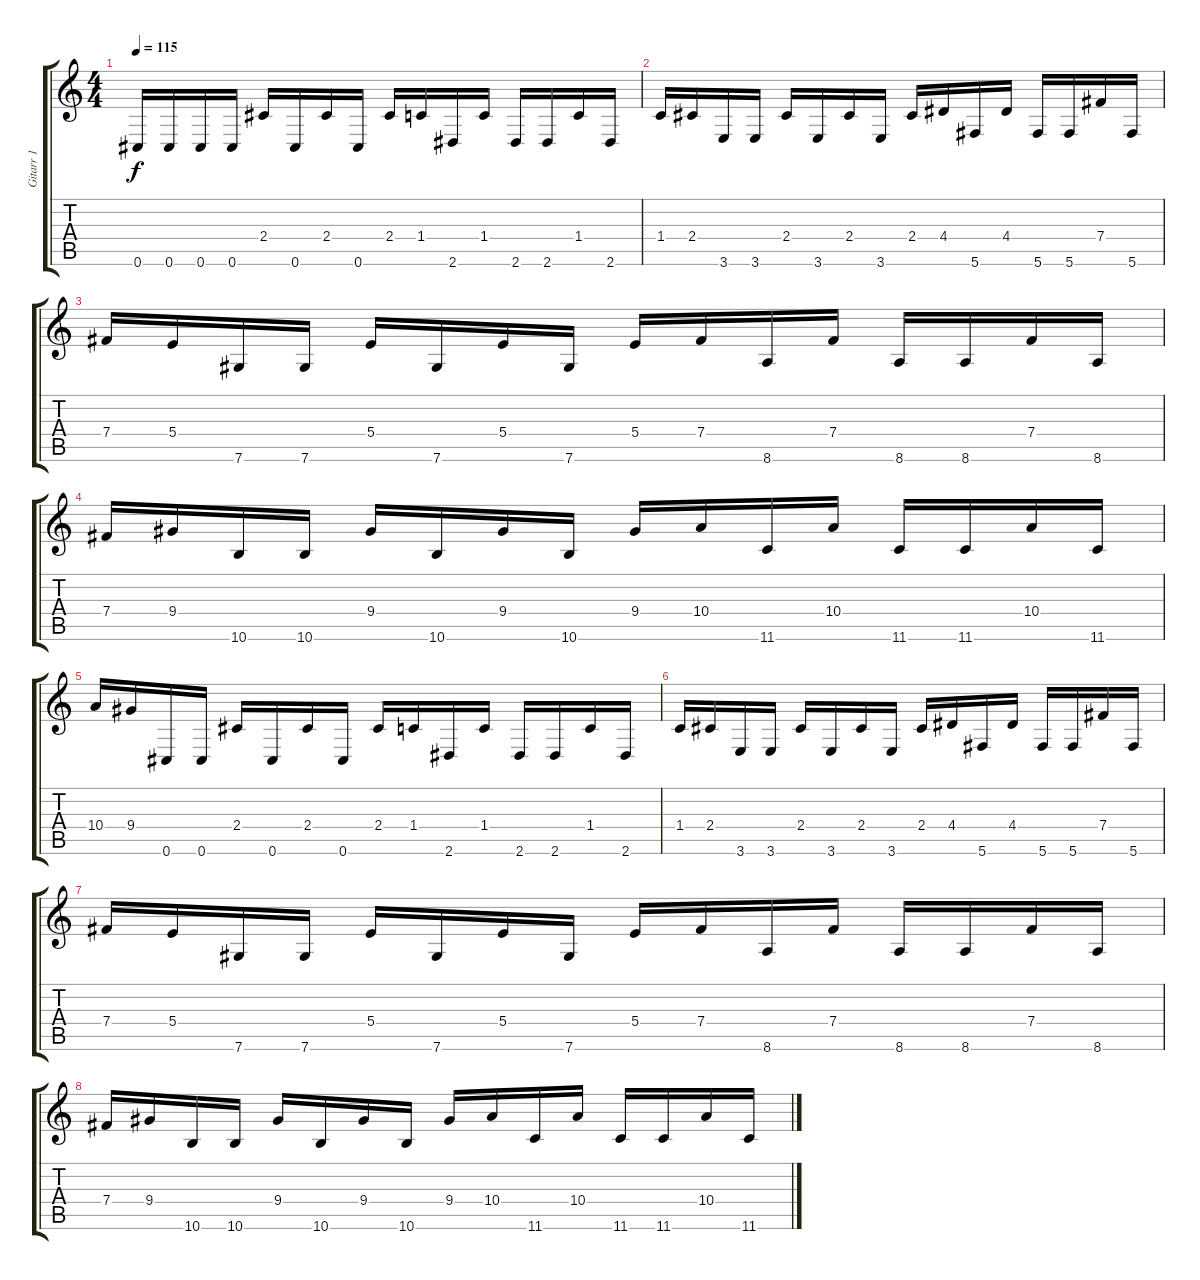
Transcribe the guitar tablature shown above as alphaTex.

\track ("Gitarr 1" "Gitarr 1") {instrument overdrivenguitar}
\staff {score tabs}
\tuning (Db4 Ab3 E3 B2 Gb2 Db2) {hide}
\ts (4 4)
\tempo 115
\clef g2
\ks c
0.6.16{dy f} 0.6.16 0.6.16 0.6.16 2.4.16 0.6.16 2.4.16 0.6.16 2.4.16 1.4.16 2.6.16 1.4.16 2.6.16 2.6.16 1.4.16 2.6.16 |
1.4.16 2.4.16 3.6.16 3.6.16 2.4.16 3.6.16 2.4.16 3.6.16 2.4.16 4.4.16 5.6.16 4.4.16 5.6.16 5.6.16 7.4.16 5.6.16 |
7.4.16 5.4.16 7.6.16 7.6.16 5.4.16 7.6.16 5.4.16 7.6.16 5.4.16 7.4.16 8.6.16 7.4.16 8.6.16 8.6.16 7.4.16 8.6.16 |
7.4.16 9.4.16 10.6.16 10.6.16 9.4.16 10.6.16 9.4.16 10.6.16 9.4.16 10.4.16 11.6.16 10.4.16 11.6.16 11.6.16 10.4.16 11.6.16 |
10.4.16 9.4.16 0.6.16 0.6.16 2.4.16 0.6.16 2.4.16 0.6.16 2.4.16 1.4.16 2.6.16 1.4.16 2.6.16 2.6.16 1.4.16 2.6.16 |
1.4.16 2.4.16 3.6.16 3.6.16 2.4.16 3.6.16 2.4.16 3.6.16 2.4.16 4.4.16 5.6.16 4.4.16 5.6.16 5.6.16 7.4.16 5.6.16 |
7.4.16 5.4.16 7.6.16 7.6.16 5.4.16 7.6.16 5.4.16 7.6.16 5.4.16 7.4.16 8.6.16 7.4.16 8.6.16 8.6.16 7.4.16 8.6.16 |
7.4.16 9.4.16 10.6.16 10.6.16 9.4.16 10.6.16 9.4.16 10.6.16 9.4.16 10.4.16 11.6.16 10.4.16 11.6.16 11.6.16 10.4.16 11.6.16
